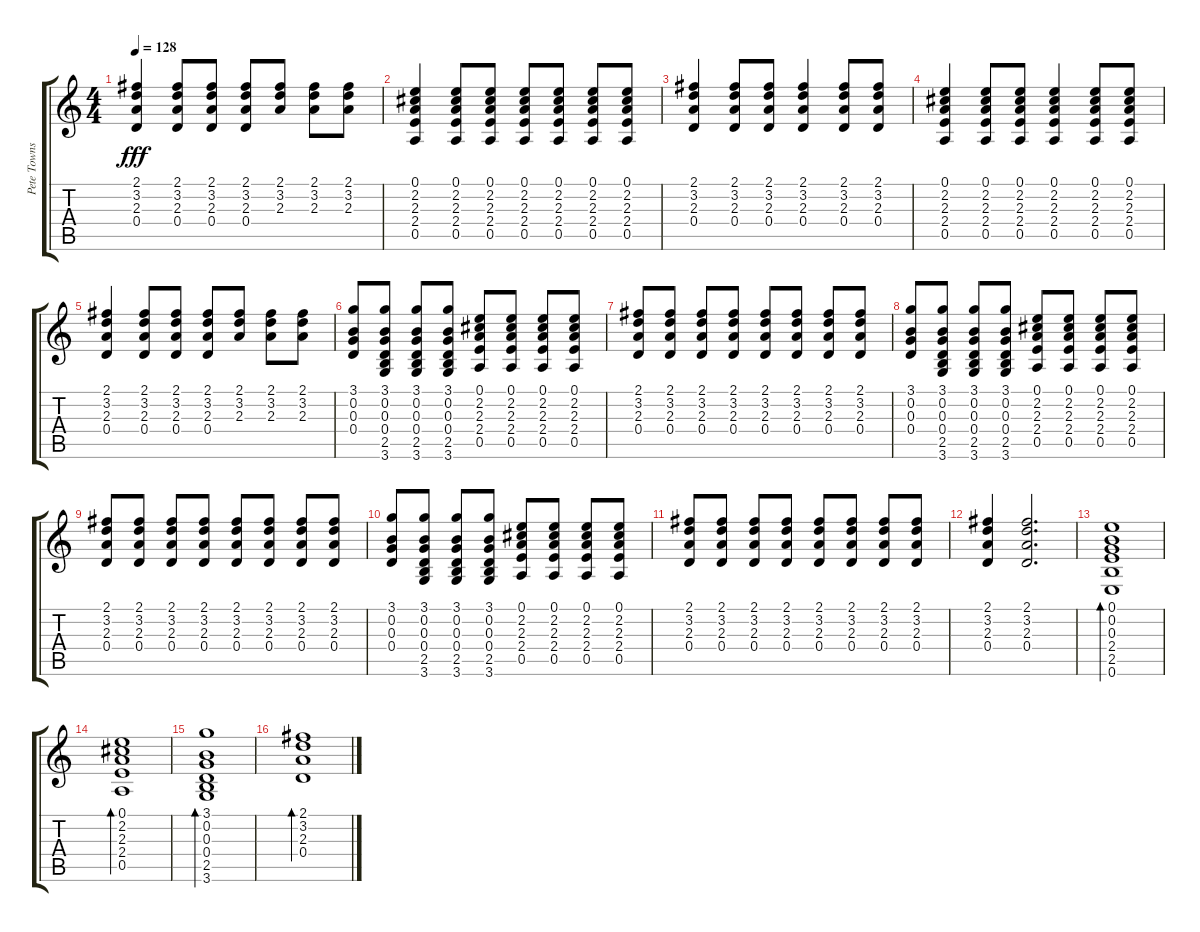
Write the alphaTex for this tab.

\track ("Pete Townshend" "Pete Towns") {instrument electricguitarclean}
\staff {score tabs}
\tuning (E4 B3 G3 D3 A2 E2) {hide}
\ts (4 4)
\tempo 128
\clef g2
\ks c
(2.1 3.2 2.3 0.4).4{dy fff} (2.1 3.2 2.3 0.4).8 (2.1 3.2 2.3 0.4).8 (2.1 3.2 2.3 0.4).8 (2.1 3.2 2.3).8 (2.1 3.2 2.3).8 (2.1 3.2 2.3).8 |
(0.1 2.2 2.3 2.4 0.5).4 (0.1 2.2 2.3 2.4 0.5).8 (0.1 2.2 2.3 2.4 0.5).8 (0.1 2.2 2.3 2.4 0.5).8 (0.1 2.2 2.3 2.4 0.5).8 (0.1 2.2 2.3 2.4 0.5).8 (0.1 2.2 2.3 2.4 0.5).8 |
(2.1 3.2 2.3 0.4).4 (2.1 3.2 2.3 0.4).8 (2.1 3.2 2.3 0.4).8 (2.1 3.2 2.3 0.4).4 (2.1 3.2 2.3 0.4).8 (2.1 3.2 2.3 0.4).8 |
(0.1 2.2 2.3 2.4 0.5).4 (0.1 2.2 2.3 2.4 0.5).8 (0.1 2.2 2.3 2.4 0.5).8 (0.1 2.2 2.3 2.4 0.5).4 (0.1 2.2 2.3 2.4 0.5).8 (0.1 2.2 2.3 2.4 0.5).8 |
(2.1 3.2 2.3 0.4).4 (2.1 3.2 2.3 0.4).8 (2.1 3.2 2.3 0.4).8 (2.1 3.2 2.3 0.4).8 (2.1 3.2 2.3).8 (2.1 3.2 2.3).8 (2.1 3.2 2.3).8 |
(3.1 0.2 0.3 0.4).8 (3.1 0.2 0.3 0.4 2.5 3.6).8 (3.1 0.2 0.3 0.4 2.5 3.6).8 (3.1 0.2 0.3 0.4 2.5 3.6).8 (0.1 2.2 2.3 2.4 0.5).8 (0.1 2.2 2.3 2.4 0.5).8 (0.1 2.2 2.3 2.4 0.5).8 (0.1 2.2 2.3 2.4 0.5).8 |
(2.1 3.2 2.3 0.4).8 (2.1 3.2 2.3 0.4).8 (2.1 3.2 2.3 0.4).8 (2.1 3.2 2.3 0.4).8 (2.1 3.2 2.3 0.4).8 (2.1 3.2 2.3 0.4).8 (2.1 3.2 2.3 0.4).8 (2.1 3.2 2.3 0.4).8 |
(3.1 0.2 0.3 0.4).8 (3.1 0.2 0.3 0.4 2.5 3.6).8 (3.1 0.2 0.3 0.4 2.5 3.6).8 (3.1 0.2 0.3 0.4 2.5 3.6).8 (0.1 2.2 2.3 2.4 0.5).8 (0.1 2.2 2.3 2.4 0.5).8 (0.1 2.2 2.3 2.4 0.5).8 (0.1 2.2 2.3 2.4 0.5).8 |
(2.1 3.2 2.3 0.4).8 (2.1 3.2 2.3 0.4).8 (2.1 3.2 2.3 0.4).8 (2.1 3.2 2.3 0.4).8 (2.1 3.2 2.3 0.4).8 (2.1 3.2 2.3 0.4).8 (2.1 3.2 2.3 0.4).8 (2.1 3.2 2.3 0.4).8 |
(3.1 0.2 0.3 0.4).8 (3.1 0.2 0.3 0.4 2.5 3.6).8 (3.1 0.2 0.3 0.4 2.5 3.6).8 (3.1 0.2 0.3 0.4 2.5 3.6).8 (0.1 2.2 2.3 2.4 0.5).8 (0.1 2.2 2.3 2.4 0.5).8 (0.1 2.2 2.3 2.4 0.5).8 (0.1 2.2 2.3 2.4 0.5).8 |
(2.1 3.2 2.3 0.4).8 (2.1 3.2 2.3 0.4).8 (2.1 3.2 2.3 0.4).8 (2.1 3.2 2.3 0.4).8 (2.1 3.2 2.3 0.4).8 (2.1 3.2 2.3 0.4).8 (2.1 3.2 2.3 0.4).8 (2.1 3.2 2.3 0.4).8 |
(2.1 3.2 2.3 0.4).4 (2.1 3.2 2.3 0.4).2{d} |
(0.1 0.2 0.3 2.4 2.5 0.6).1{bd 240} |
(0.1 2.2 2.3 2.4 0.5).1{bd 240} |
(3.1 0.2 0.3 0.4 2.5 3.6).1{bd 240} |
(2.1 3.2 2.3 0.4).1{bd 240}
